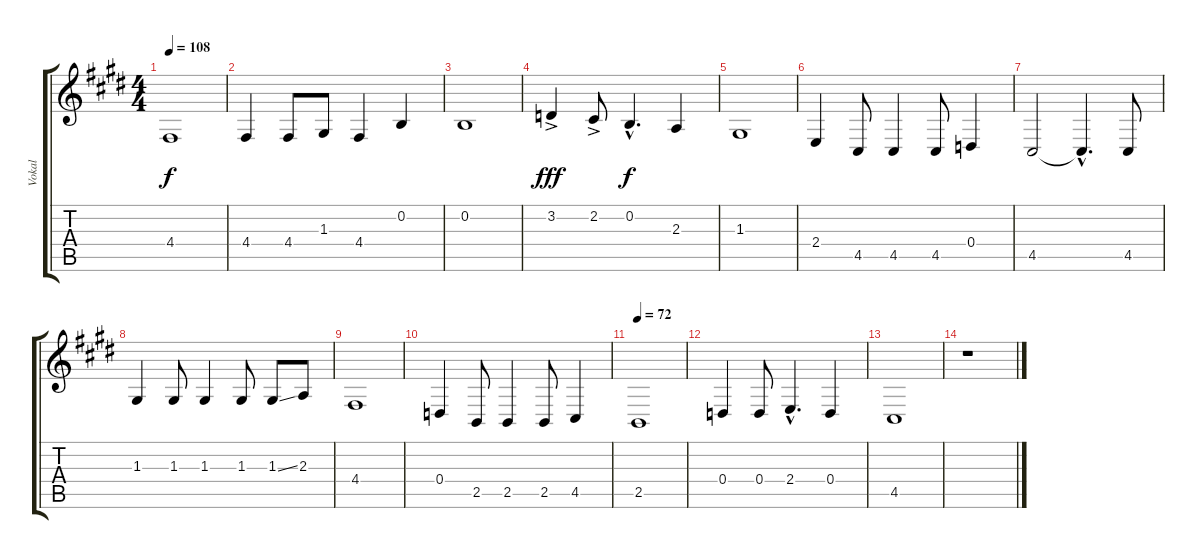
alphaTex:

\track ("Vokal" "Vokal") {instrument choiraahs}
\staff {score tabs}
\tuning (E4 B3 G3 D3 A2 E2) {hide}
\ts (4 4)
\tempo 108
\clef g2
\ks c#minor
4.4.1{dy f} |
4.4.4 4.4.8 1.3.8 4.4.4 0.2.4 |
0.2.1 |
3.2{ac}.4{dy fff} 2.2{ac}.8 0.2{hac}.4{d dy f} 2.3.4 |
1.3.1{balance 8} |
2.4.4 4.5.8 4.5.4 4.5.8 0.4.4 |
4.5.2 4.5{hac t}.4{d} 4.5.8 |
1.3.4 1.3.8 1.3.4 1.3.8 1.3{ss}.8 2.3.8 |
4.4.1 |
0.4.4 2.5.8 2.5.4 2.5.8 4.5.4 |
\tempo 72
2.5.1 |
0.4.4 0.4.8 2.4{hac}.4{d} 0.4.4 |
4.5.1{balance 0} |
r.1
